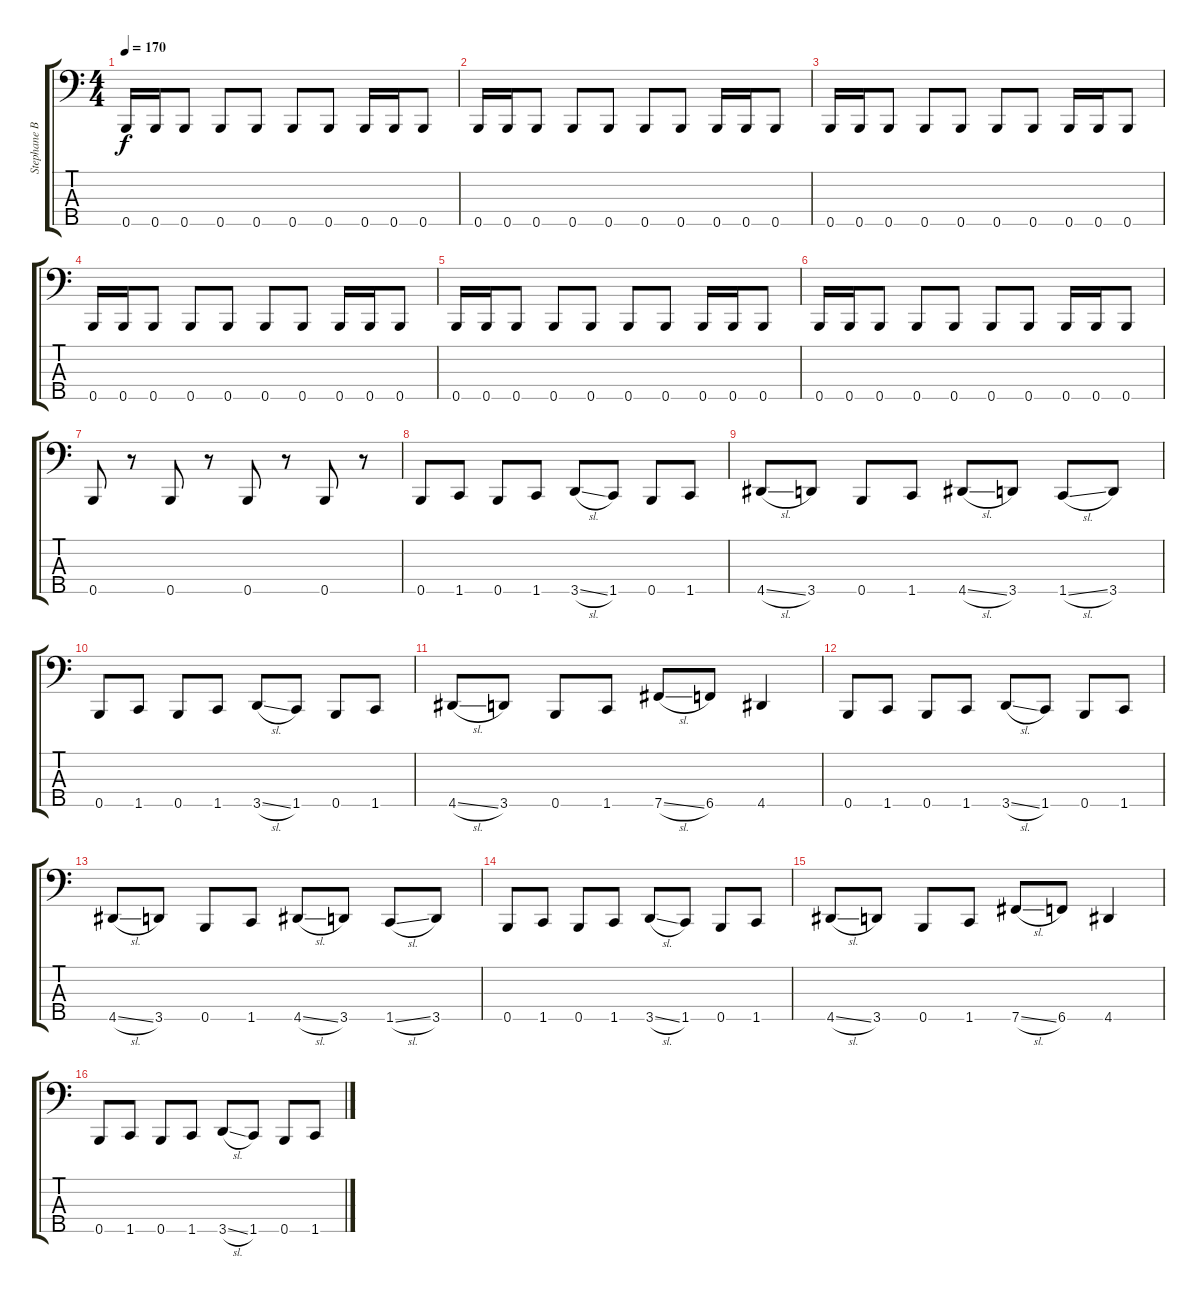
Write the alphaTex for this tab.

\track ("Stephane Barbe " "Stephane B") {instrument electricbassfinger}
\staff {score tabs}
\tuning (G2 D2 A1 E1 B0) {hide}
\ts (4 4)
\tempo 170
\clef f4
\ks c
0.5.16{dy f} 0.5.16 0.5.8 0.5.8 0.5.8 0.5.8 0.5.8 0.5.16 0.5.16 0.5.8 |
0.5.16 0.5.16 0.5.8 0.5.8 0.5.8 0.5.8 0.5.8 0.5.16 0.5.16 0.5.8 |
0.5.16 0.5.16 0.5.8 0.5.8 0.5.8 0.5.8 0.5.8 0.5.16 0.5.16 0.5.8 |
0.5.16 0.5.16 0.5.8 0.5.8 0.5.8 0.5.8 0.5.8 0.5.16 0.5.16 0.5.8 |
0.5.16 0.5.16 0.5.8 0.5.8 0.5.8 0.5.8 0.5.8 0.5.16 0.5.16 0.5.8 |
0.5.16 0.5.16 0.5.8 0.5.8 0.5.8 0.5.8 0.5.8 0.5.16 0.5.16 0.5.8 |
0.5.8 r.8 0.5.8 r.8 0.5.8 r.8 0.5.8 r.8 |
0.5.8 1.5.8 0.5.8 1.5.8 3.5{sl}.8 1.5.8 0.5.8 1.5.8 |
4.5{sl}.8 3.5.8 0.5.8 1.5.8 4.5{sl}.8 3.5.8 1.5{sl}.8 3.5.8 |
0.5.8 1.5.8 0.5.8 1.5.8 3.5{sl}.8 1.5.8 0.5.8 1.5.8 |
4.5{sl}.8 3.5.8 0.5.8 1.5.8 7.5{sl}.8 6.5.8 4.5.4 |
0.5.8 1.5.8 0.5.8 1.5.8 3.5{sl}.8 1.5.8 0.5.8 1.5.8 |
4.5{sl}.8 3.5.8 0.5.8 1.5.8 4.5{sl}.8 3.5.8 1.5{sl}.8 3.5.8 |
0.5.8 1.5.8 0.5.8 1.5.8 3.5{sl}.8 1.5.8 0.5.8 1.5.8 |
4.5{sl}.8 3.5.8 0.5.8 1.5.8 7.5{sl}.8 6.5.8 4.5.4 |
0.5.8 1.5.8 0.5.8 1.5.8 3.5{sl}.8 1.5.8 0.5.8 1.5.8
